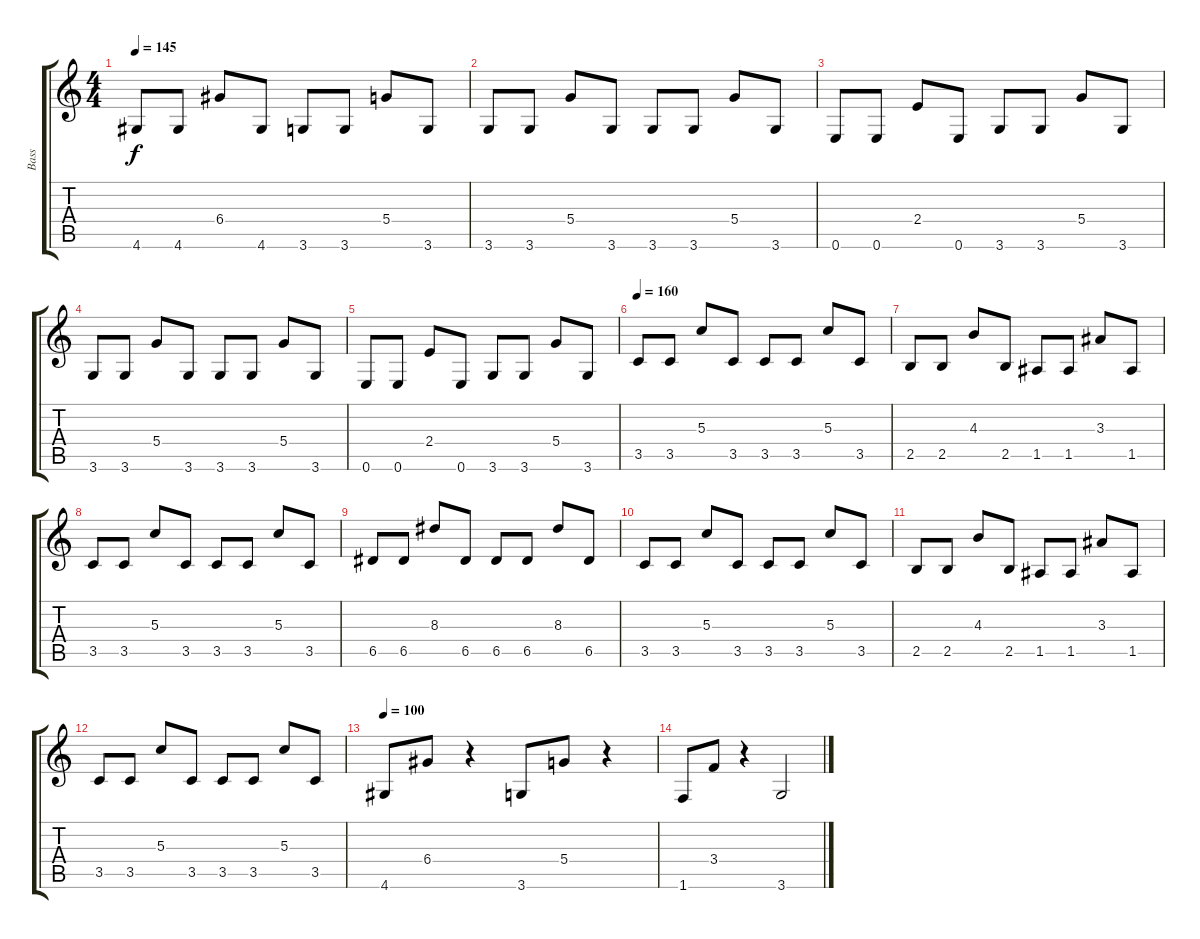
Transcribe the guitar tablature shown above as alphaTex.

\track ("Bass" "Bass") {instrument electricbasspick}
\staff {score tabs}
\tuning (E4 B3 G3 D3 A2 E2) {hide}
\ts (4 4)
\tempo 145
\clef g2
\ks c
4.6.8{dy f} 4.6.8 6.4.8 4.6.8 3.6.8 3.6.8 5.4.8 3.6.8 |
3.6.8 3.6.8 5.4.8 3.6.8 3.6.8 3.6.8 5.4.8 3.6.8 |
0.6.8 0.6.8 2.4.8 0.6.8 3.6.8 3.6.8 5.4.8 3.6.8 |
3.6.8 3.6.8 5.4.8 3.6.8 3.6.8 3.6.8 5.4.8 3.6.8 |
0.6.8 0.6.8 2.4.8 0.6.8 3.6.8 3.6.8 5.4.8 3.6.8 |
\tempo 160
3.5.8 3.5.8 5.3.8 3.5.8 3.5.8 3.5.8 5.3.8 3.5.8 |
2.5.8 2.5.8 4.3.8 2.5.8 1.5.8 1.5.8 3.3.8 1.5.8 |
3.5.8 3.5.8 5.3.8 3.5.8 3.5.8 3.5.8 5.3.8 3.5.8 |
6.5.8 6.5.8 8.3.8 6.5.8 6.5.8 6.5.8 8.3.8 6.5.8 |
3.5.8 3.5.8 5.3.8 3.5.8 3.5.8 3.5.8 5.3.8 3.5.8 |
2.5.8 2.5.8 4.3.8 2.5.8 1.5.8 1.5.8 3.3.8 1.5.8 |
3.5.8 3.5.8 5.3.8 3.5.8 3.5.8 3.5.8 5.3.8 3.5.8 |
\tempo 100
4.6.8 6.4.8 r.4 3.6.8 5.4.8 r.4 |
1.6.8 3.4.8 r.4 3.6.2
